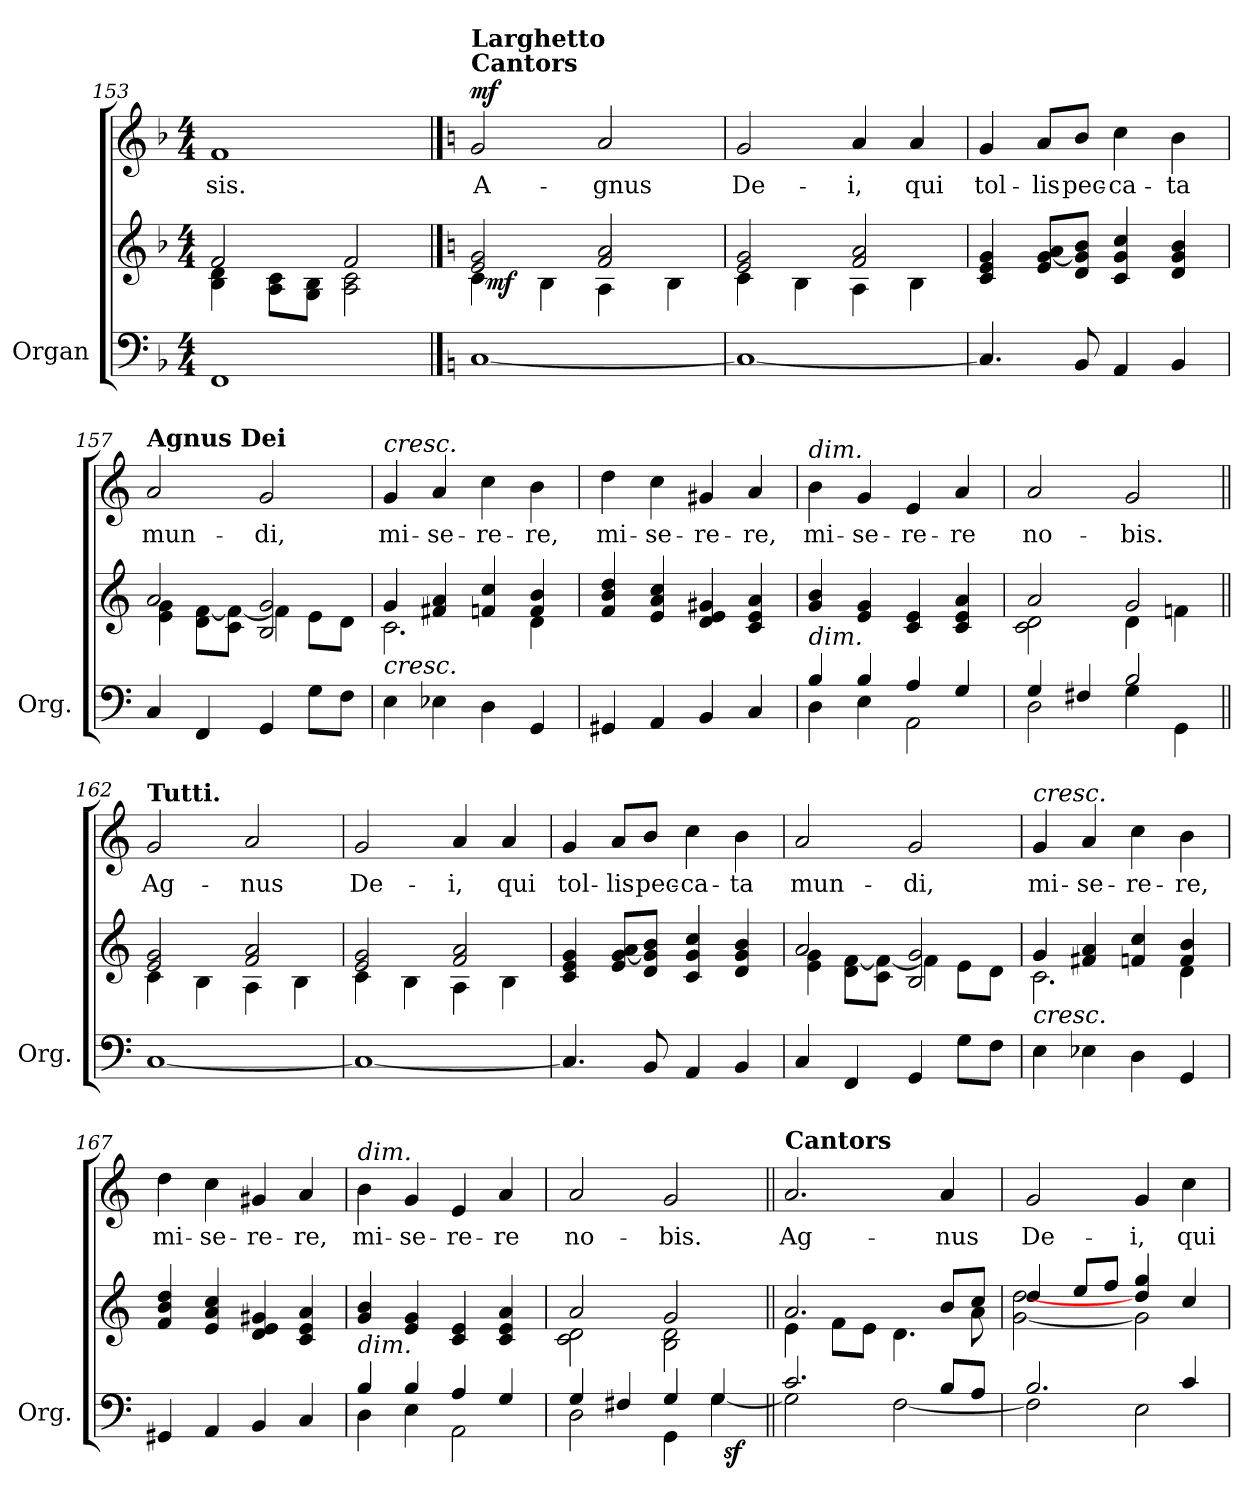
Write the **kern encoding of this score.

**kern	**kern	**dynam	**kern	**text	**dynam
*part2	*part2	*part2	*part1	*part1	*part1
*staff3	*staff2	*staff2/3	*staff1	*staff1	*staff1
*I"Organ	*	*	*	*	*
*I'Org.	*	*	*	*	*
*clefF4	*clefG2	*	*clefG2	*	*
*k[b-]	*k[b-]	*	*k[b-]	*	*
*F:	*F:	*	*F:	*	*
*M4/4	*M4/4	*	*M4/4	*	*
=153	=153	=153	=153	=153	=153
*	*^	*	*	*	*
1FF	2f/	4B-\ 4d\	.	1f	-sis.	.
.	.	8A\ 8c\L	.	.	.	.
.	.	8G\ 8B-\J	.	.	.	.
.	2f/	2A\ 2c\	.	.	.	.
*	*v	*v	*	*	*	*
!!LO:LB:g=z
==154	==154	==154	==154	==154	==154
*k[]	*k[]	*	*k[]	*	*
*C:	*C:	*	*C:	*	*
*	*	*	*MM96	*	*
*	*^	*	*	*	*
!	!	!	!	!LO:TX:a:B:t=Cantors	!	!
!	!	!	!	!LO:TX:a:B:t=Larghetto	!	!
!	!	!	!	!	!	!LO:DY:b
*	*	*^	*	*	*	*
[1C	2e/ 2g/	4c\	32ryy	.	2g/	A-	mf
!	!	!	!	!LO:DY:b	!	!	!
.	.	.	2ryy	mf	.	.	.
.	.	4B\	.	.	.	.	.
.	2f/ 2a/	4A\	.	.	2a/	-gnus	.
.	.	.	4...ryy	.	.	.	.
.	.	4B\	.	.	.	.	.
*	*	*v	*v	*	*	*	*
=155	=155	=155	=155	=155	=155	=155
1C_	2e/ 2g/	4c\	.	2g/	De-	.
.	.	4B\	.	.	.	.
.	2f/ 2a/	4A\	.	4a/	-i,	.
.	.	4B\	.	4a/	qui	.
*	*v	*v	*	*	*	*
=156	=156	=156	=156	=156	=156
4.C/]	4c/ 4e/ 4g/	.	4g/	tol-	.
.	8e/ [8g/ 8a/L	.	8a/L	-lis	.
8BB/	8d/ 8g/] 8b/J	.	8b/J	pec-	.
4AA/	4c/ 4g/ 4cc/	.	4cc\	-ca-	.
4BB/	4d/ 4g/ 4b/	.	4b\	-ta	.
=157	=157	=157	=157	=157	=157
*	*^	*	*	*	*
!	!	!	!	!LO:TX:a:B:t=Agnus Dei	!	!
4C/	2a/	4e\ 4g\	.	2a/	mun-	.
4FF/	.	8d\ [>8f\L	.	.	.	.
.	.	8c\ 8f\_J	.	.	.	.
4GG/	2B/ 2g/	4f\]	.	2g/	-di,	.
8G\L	.	8e\L	.	.	.	.
8F\J	.	8d\J	.	.	.	.
=158	=158	=158	=158	=158	=158	=158
!	!	!	!	!LO:TX:a:i:t=cresc.	!	!
!LO:TX:a:i:t=cresc.	!	!	!	!	!	!
4E\	4g/	2.c\	.	4g/	mi-	.
4E-X\	4f#X/ 4a/	.	.	4a/	-se-	.
4D\	4fn/ 4cc/	.	.	4cc\	-re-	.
4GG/	4f/ 4b/	4d\	.	4b\	-re,	.
*	*v	*v	*	*	*	*
=159	=159	=159	=159	=159	=159
4GG#X/	4f/ 4b/ 4dd/	.	4dd\	mi-	.
4AA/	4e/ 4a/ 4cc/	.	4cc\	-se-	.
4BB/	4d/ 4e/ 4g#X/	.	4g#X/	-re-	.
4C/	4c/ 4e/ 4a/	.	4a/	-re,	.
!!LO:PB:g=z
=160	=160	=160	=160	=160	=160
*^	*	*	*	*	*
!	!	!	!	!LO:TX:a:i:t=dim.	!	!
!LO:TX:a:i:t=dim.	!	!	!	!	!	!
4B/	4D\	4g/ 4b/	.	4b\	mi-	.
4B/	4E\	4e/ 4g/	.	4g/	-se-	.
4A/	2AA\	4c/ 4e/	.	4e/	-re-	.
4G/	.	4c/ 4e/ 4a/	.	4a/	-re	.
=161	=161	=161	=161	=161	=161	=161
*	*	*^	*	*	*	*
4G/	2D\	2a/	2c\ 2d\	.	2a/	no-	.
4F#X/	.	.	.	.	.	.	.
2B/	4G\	2g/	4d\	.	2g/	-bis.	.
.	4GG\	.	4fn\	.	.	.	.
=162||	=162||	=162||	=162||	=162||	=162||	=162||	=162||
!	!	!	!	!	!LO:TX:a:B:t=Tutti.	!	!
*v	*v	*	*	*	*	*	*
[1C	2e/ 2g/	4c\	.	2g/	Ag-	.
.	.	4B\	.	.	.	.
.	2f/ 2a/	4A\	.	2a/	-nus	.
.	.	4B\	.	.	.	.
=163	=163	=163	=163	=163	=163	=163
1C_	2e/ 2g/	4c\	.	2g/	De-	.
.	.	4B\	.	.	.	.
.	2f/ 2a/	4A\	.	4a/	-i,	.
.	.	4B\	.	4a/	qui	.
*	*v	*v	*	*	*	*
=164	=164	=164	=164	=164	=164
4.C/]	4c/ 4e/ 4g/	.	4g/	tol-	.
.	8e/ [8g/ 8a/L	.	8a/L	-lis	.
8BB/	8d/ 8g/] 8b/J	.	8b/J	pec-	.
4AA/	4c/ 4g/ 4cc/	.	4cc\	-ca-	.
4BB/	4d/ 4g/ 4b/	.	4b\	-ta	.
=165	=165	=165	=165	=165	=165
*	*^	*	*	*	*
4C/	2a/	4e\ 4g\	.	2a/	mun-	.
4FF/	.	8d\ [>8f\L	.	.	.	.
.	.	8c\ 8f\_J	.	.	.	.
4GG/	2B/ 2g/	4f\]	.	2g/	-di,	.
8G\L	.	8e\L	.	.	.	.
8F\J	.	8d\J	.	.	.	.
!!LO:LB:g=z
=166	=166	=166	=166	=166	=166	=166
!	!	!	!	!LO:TX:a:i:t=cresc.	!	!
!LO:TX:a:i:t=cresc.	!	!	!	!	!	!
4E\	4g/	2.c\	.	4g/	mi-	.
4E-X\	4f#X/ 4a/	.	.	4a/	-se-	.
4D\	4fn/ 4cc/	.	.	4cc\	-re-	.
4GG/	4f/ 4b/	4d\	.	4b\	-re,	.
*	*v	*v	*	*	*	*
=167	=167	=167	=167	=167	=167
4GG#X/	4f/ 4b/ 4dd/	.	4dd\	mi-	.
4AA/	4e/ 4a/ 4cc/	.	4cc\	-se-	.
4BB/	4d/ 4e/ 4g#X/	.	4g#X/	-re-	.
4C/	4c/ 4e/ 4a/	.	4a/	-re,	.
=168	=168	=168	=168	=168	=168
*^	*	*	*	*	*
!	!	!	!	!LO:TX:a:i:t=dim.	!	!
!LO:TX:a:i:t=dim.	!	!	!	!	!	!
4B/	4D\	4g/ 4b/	.	4b\	mi-	.
4B/	4E\	4e/ 4g/	.	4g/	-se-	.
4A/	2AA\	4c/ 4e/	.	4e/	-re-	.
4G/	.	4c/ 4e/ 4a/	.	4a/	-re	.
=169	=169	=169	=169	=169	=169	=169
*	*^	*^	*	*	*	*
4G/	2D\	2ryy	2a/	2c\ 2d\	.	2a/	no-	.
4F#X/	.	.	.	.	.	.	.	.
4G/	4GG\	4ryy	2g/	2B\ 2d\	.	2g/	-bis.	.
4G/	[<4G\	32ryy	.	.	.	.	.	.
!	!	!	!	!	!LO:DY:b=2	!	!	!
.	.	8..ryy	.	.	sf	.	.	.
=170||	=170||	=170||	=170||	=170||	=170||	=170||	=170||	=170||
!	!	!	!	!	!	!LO:TX:a:B:t=Cantors	!	!
*	*v	*v	*	*	*	*	*	*
2.c/	2G\]	2.a/	4e\	.	2.a/	Ag-	.
.	.	.	8f\L	.	.	.	.
.	.	.	8e\J	.	.	.	.
.	[<2F\	.	4.d\	.	.	.	.
8B/L	.	8b/L	.	.	4a/	-nus	.
8A/J	.	8cc/J	8a\	.	.	.	.
!!LO:LB:g=z
=171	=171	=171	=171	=171	=171	=171	=171
2.B/	2F\]	4dd/	[<2g\ [<2dd\	.	2g/	De-	.
.	.	8ee/L	.	.	.	.	.
.	.	8ff/J	.	.	.	.	.
.	2E\	4dd/ 4gg/	2g\]	.	4g/	-i,	.
4c/	.	4cc/	.	.	4cc\	qui	.
*v	*v	*	*	*	*	*	*
*	*v	*v	*	*	*	*
=	=	=	=	=	=
*-	*-	*-	*-	*-	*-
